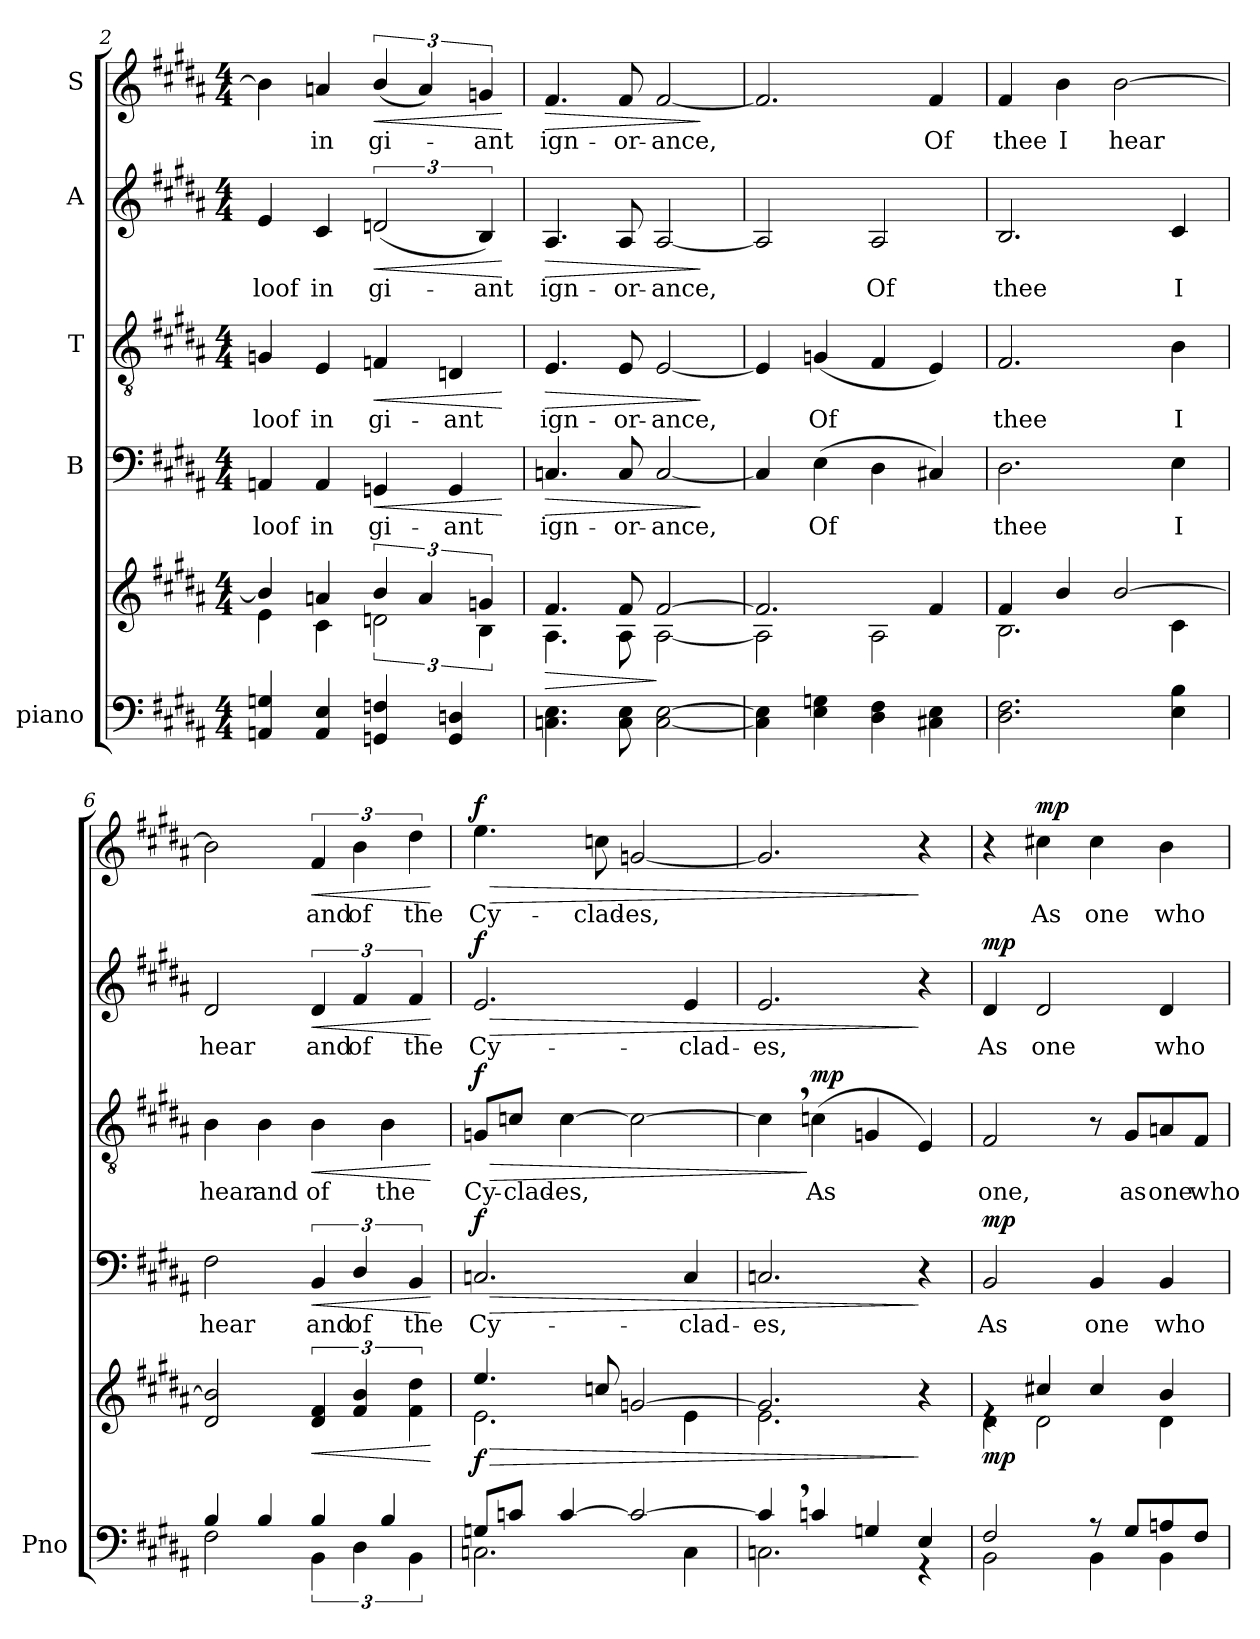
**kern	**kern	**dynam	**kern	**text	**dynam	**kern	**text	**dynam	**kern	**text	**dynam	**kern	**text	**dynam
*part5	*part5	*part5	*part4	*part4	*part4	*part3	*part3	*part3	*part2	*part2	*part2	*part1	*part1	*part1
*staff6	*staff5	*staff5/6	*staff4	*staff4	*staff4	*staff3	*staff3	*staff3	*staff2	*staff2	*staff2	*staff1	*staff1	*staff1
*I"piano	*	*	*I"B	*	*	*I"T	*	*	*I"A	*	*	*I"S	*	*
*I'Pno	*	*	*	*	*	*	*	*	*	*	*	*	*	*
*clefF4	*clefG2	*	*clefF4	*	*	*clefGv2	*	*	*clefG2	*	*	*clefG2	*	*
*k[f#c#g#d#a#]	*k[f#c#g#d#a#]	*	*k[f#c#g#d#a#]	*	*	*k[f#c#g#d#a#]	*	*	*k[f#c#g#d#a#]	*	*	*k[f#c#g#d#a#]	*	*
*M4/4	*M4/4	*	*M4/4	*	*	*M4/4	*	*	*M4/4	*	*	*M4/4	*	*
=2	=2	=2	=2	=2	=2	=2	=2	=2	=2	=2	=2	=2	=2	=2
*	*^	*	*	*	*	*	*	*	*	*	*	*	*	*
!	!	!	!	!	!LO:LY:b	!	!	!LO:LY:b	!	!	!LO:LY:b	!	!	!	!
4AAn/ 4Gn/	4b/]	4e\	.	4AAn/	-loof	.	4Gn/	-loof	.	4e/	-loof	.	4b\]	.	.
!	!	!	!	!	!LO:LY:b	!	!	!LO:LY:b	!	!	!LO:LY:b	!	!	!LO:LY:b	!
4AA/ 4E/	4an/	4c#\	.	4AA/	in	.	4E/	in	.	4c#/	in	.	4an/	in	.
!	!	!	!	!	!LO:LY:b	!LO:HP:b	!	!LO:LY:b	!LO:HP:b	!	!LO:LY:b	!LO:HP:b	!	!LO:LY:b	!LO:HP:b
4GGn/ 4Fn/	6b/	3dn\	.	4GGn/	gi-	<	4Fn/	gi-	<	(<3dn/	gi-	<	(<6b/	gi-	<
.	6a/	.	.	.	.	.	.	.	.	.	.	.	6a/)	.	.
!	!	!	!	!	!LO:LY:b	!	!	!LO:LY:b	!	!	!	!	!	!	!
4GG/ 4Dn/	.	.	.	4GG/	ant	.	4Dn/	ant	.	.	.	.	.	.	.
!	!	!	!	!	!	!	!	!	!	!	!LO:LY:b	!	!	!LO:LY:b	!
.	6gn/	6B\	.	.	.	.	.	.	.	6B/)	ant	.	6gn/	ant	.
*	*v	*v	*	*	*	*	*	*	*	*	*	*	*	*	*
.	.	.	.	.	[	.	.	[	.	.	[	.	.	[
=3	=3	=3	=3	=3	=3	=3	=3	=3	=3	=3	=3	=3	=3	=3
!	!	!LO:HP:b	!	!LO:LY:b	!LO:HP:b	!	!LO:LY:b	!LO:HP:b	!	!LO:LY:b	!LO:HP:b	!	!LO:LY:b	!LO:HP:b
*	*^	*	*	*	*	*	*	*	*	*	*	*	*	*
4.Cn\ 4.E\	4.f#/	4.A#\	>	4.Cn/	ign-	>	4.E/	ign-	>	4.A#/	ign-	>	4.f#/	ign-	>
!	!	!	!	!	!LO:LY:b	!	!	!LO:LY:b	!	!	!LO:LY:b	!	!	!LO:LY:b	!
8C\ 8E\	8f#/	8A#\	.	8C/	-or-	.	8E/	-or-	.	8A#/	-or-	.	8f#/	-or-	.
!	!	!	!	!	!LO:LY:b	!	!	!LO:LY:b	!	!	!LO:LY:b	!	!	!LO:LY:b	!
[2C\ [2E\	[2f#/	[2A#\	]	[2C/	-ance,	.	[2E/	-ance,	.	[2A#/	-ance,	.	[2f#/	-ance,	.
*	*v	*v	*	*	*	*	*	*	*	*	*	*	*	*	*
.	.	.	.	.	]	.	.	]	.	.	]	.	.	]
=4	=4	=4	=4	=4	=4	=4	=4	=4	=4	=4	=4	=4	=4	=4
*	*^	*	*	*	*	*	*	*	*	*	*	*	*	*
4C\] 4E\]	2.f#/]	2A#\]	.	4C/]	.	.	4E/]	.	.	2A#/]	.	.	2.f#/]	.	.
!	!	!	!	!	!LO:LY:b	!	!	!LO:LY:b	!	!	!	!	!	!	!
4E\ 4Gn\	.	.	.	(>4E\	Of	.	(<4Gn/	Of	.	.	.	.	.	.	.
!	!	!	!	!	!	!	!	!	!	!	!LO:LY:b	!	!	!	!
4D#\ 4F#\	.	2A#\	.	4D#\	.	.	4F#/	.	.	2A#/	Of	.	.	.	.
!	!	!	!	!	!	!	!	!	!	!	!	!	!	!LO:LY:b	!
4C#X\ 4E\	4f#/	.	.	4C#X/)	.	.	4E/)	.	.	.	.	.	4f#/	Of	.
=5	=5	=5	=5	=5	=5	=5	=5	=5	=5	=5	=5	=5	=5	=5	=5
!	!	!	!	!	!LO:LY:b	!	!	!LO:LY:b	!	!	!LO:LY:b	!	!	!LO:LY:b	!
2.D#\ 2.F#\	4f#/	2.B\	.	2.D#\	thee	.	2.F#/	thee	.	2.B/	thee	.	4f#/	thee	.
!	!	!	!	!	!	!	!	!	!	!	!	!	!	!LO:LY:b	!
.	4b/	.	.	.	.	.	.	.	.	.	.	.	4b\	I	.
!	!	!	!	!	!	!	!	!	!	!	!	!	!	!LO:LY:b	!
.	[2b/	.	.	.	.	.	.	.	.	.	.	.	[2b\	hear	.
!	!	!	!	!	!LO:LY:b	!	!	!LO:LY:b	!	!	!LO:LY:b	!	!	!	!
4E\ 4B\	.	4c#\	.	4E\	I	.	4B\	I	.	4c#/	I	.	.	.	.
!!LO:LB:g=z
=6	=6	=6	=6	=6	=6	=6	=6	=6	=6	=6	=6	=6	=6	=6	=6
*^	*	*	*	*	*	*	*	*	*	*	*	*	*	*	*
!	!	!	!	!	!	!LO:LY:b	!	!	!LO:LY:b	!	!	!LO:LY:b	!	!	!	!
*	*	*v	*v	*	*	*	*	*	*	*	*	*	*	*	*	*
4B/	2F#\	2d#/ 2b/]	.	2F#\	hear	.	4B\	hear	.	2d#/	hear	.	2b\]	.	.
!	!	!	!	!	!	!	!	!LO:LY:b	!	!	!	!	!	!	!
4B/	.	.	.	.	.	.	4B\	and	.	.	.	.	.	.	.
!	!	!	!LO:HP:b	!	!LO:LY:b	!LO:HP:b	!	!LO:LY:b	!LO:HP:b	!	!LO:LY:b	!LO:HP:b	!	!LO:LY:b	!LO:HP:b
4B/	6BB\	6d#/ 6f#/	<	6BB/	and	<	4B\	of	<	6d#/	and	<	6f#/	and	<
!	!	!	!	!	!LO:LY:b	!	!	!	!	!	!LO:LY:b	!	!	!LO:LY:b	!
.	6D#\	6f#/ 6b/	.	6D#/	of	.	.	.	.	6f#/	of	.	6b\	of	.
!	!	!	!	!	!	!	!	!LO:LY:b	!	!	!	!	!	!	!
4B/	.	.	.	.	.	.	4B\	the	.	.	.	.	.	.	.
!	!	!	!	!	!LO:LY:b	!	!	!	!	!	!LO:LY:b	!	!	!LO:LY:b	!
.	6BB\	6f#\ 6dd#\	.	6BB/	the	.	.	.	.	6f#/	the	.	6dd#\	the	.
*v	*v	*	*	*	*	*	*	*	*	*	*	*	*	*	*
.	.	[	.	.	[	.	.	[	.	.	[	.	.	[
=7	=7	=7	=7	=7	=7	=7	=7	=7	=7	=7	=7	=7	=7	=7
*^	*	*	*	*	*	*	*	*	*	*	*	*	*	*
!	!	!	!LO:HP:b	!	!LO:LY:b	!LO:HP:b	!	!LO:LY:b	!LO:HP:b	!	!LO:LY:b	!LO:HP:b	!	!LO:LY:b	!LO:HP:b
*	*	*^	*	*	*	*	*	*	*	*	*	*	*	*	*
!	!	!	!	!LO:DY:n=1:b	!	!	!LO:DY:n=1:a	!	!	!LO:DY:n=1:a	!	!	!LO:DY:n=1:a	!	!	!LO:DY:n=1:a
8Gn/L	2.Cn\	4.ee/	2.e\	> f	2.Cn/	Cy-	> f	8Gn/L	Cy-	> f	2.e/	Cy-	> f	4.ee\	Cy-	> f
!	!	!	!	!	!	!	!	!	!LO:LY:b	!	!	!	!	!	!	!
8cn/J	.	.	.	.	.	.	.	8cn/J	-clad-	.	.	.	.	.	.	.
!	!	!	!	!	!	!	!	!	!LO:LY:b	!	!	!	!	!	!	!
[4c/	.	.	.	.	.	.	.	[4c\	-es,	.	.	.	.	.	.	.
!	!	!	!	!	!	!	!	!	!	!	!	!	!	!	!LO:LY:b	!
.	.	8ccn/	.	.	.	.	.	.	.	.	.	.	.	8ccn\	-clad-	.
!	!	!	!	!	!	!	!	!	!	!	!	!	!	!	!LO:LY:b	!
2c/_	.	[2gn/	.	.	.	.	.	2c\_	.	.	.	.	.	[2gn/	-es,	.
!	!	!	!	!	!	!LO:LY:b	!	!	!	!	!	!LO:LY:b	!	!	!	!
.	4C\	.	4e\	.	4C/	-clad-	.	.	.	.	4e/	-clad-	.	.	.	.
=8	=8	=8	=8	=8	=8	=8	=8	=8	=8	=8	=8	=8	=8	=8	=8	=8
!	!	!	!	!	!	!LO:LY:b	!	!	!	!	!	!LO:LY:b	!	!	!	!
4c,/]	2.Cn\	2.g/]	2.e\	.	2.Cn/	-es,	.	4c,\]	.	.	2.e/	-es,	.	2.g/]	.	.
!	!	!	!	!	!	!	!	!	!LO:LY:b	!LO:DY:n=1:a	!	!	!	!	!	!
4cn/	.	.	.	.	.	.	.	(>4cn\	As	] mp	.	.	.	.	.	.
4Gn/	.	.	.	.	.	.	.	4Gn/	.	.	.	.	.	.	.	.
4E/	4r	4r	4ryy	]	4r	.	]	4E/)	.	.	4r	.	]	4r	.	]
=9	=9	=9	=9	=9	=9	=9	=9	=9	=9	=9	=9	=9	=9	=9	=9	=9
!	!	!	!	!LO:DY:b	!	!LO:LY:b	!LO:DY:a	!	!LO:LY:b	!	!	!LO:LY:b	!LO:DY:a	!	!	!
2F#/	2BB\	4re	4d#\	mp	2BB/	As	mp	2F#/	one,	.	4d#/	As	mp	4r	.	.
!	!	!	!	!	!	!	!	!	!	!	!	!LO:LY:b	!	!	!LO:LY:b	!LO:DY:a
.	.	4cc#X/	2d#\	.	.	.	.	.	.	.	2d#/	one	.	4cc#X\	As	mp
!	!	!	!	!	!	!LO:LY:b	!	!	!	!	!	!	!	!	!LO:LY:b	!
8r	4BB\	4cc#/	.	.	4BB/	one	.	8r	.	.	.	.	.	4cc#\	one	.
!	!	!	!	!	!	!	!	!	!LO:LY:b	!	!	!	!	!	!	!
8G#/L	.	.	.	.	.	.	.	8G#/L	as	.	.	.	.	.	.	.
!	!	!	!	!	!	!LO:LY:b	!	!	!LO:LY:b	!	!	!LO:LY:b	!	!	!LO:LY:b	!
8An/	4BB\	4b/	4d#\	.	4BB/	who	.	8An/	one	.	4d#/	who	.	4b\	who	.
!	!	!	!	!	!	!	!	!	!LO:LY:b	!	!	!	!	!	!	!
8F#/J	.	.	.	.	.	.	.	8F#/J	who	.	.	.	.	.	.	.
*v	*v	*	*	*	*	*	*	*	*	*	*	*	*	*	*	*
*	*v	*v	*	*	*	*	*	*	*	*	*	*	*	*	*
=	=	=	=	=	=	=	=	=	=	=	=	=	=	=
*-	*-	*-	*-	*-	*-	*-	*-	*-	*-	*-	*-	*-	*-	*-
